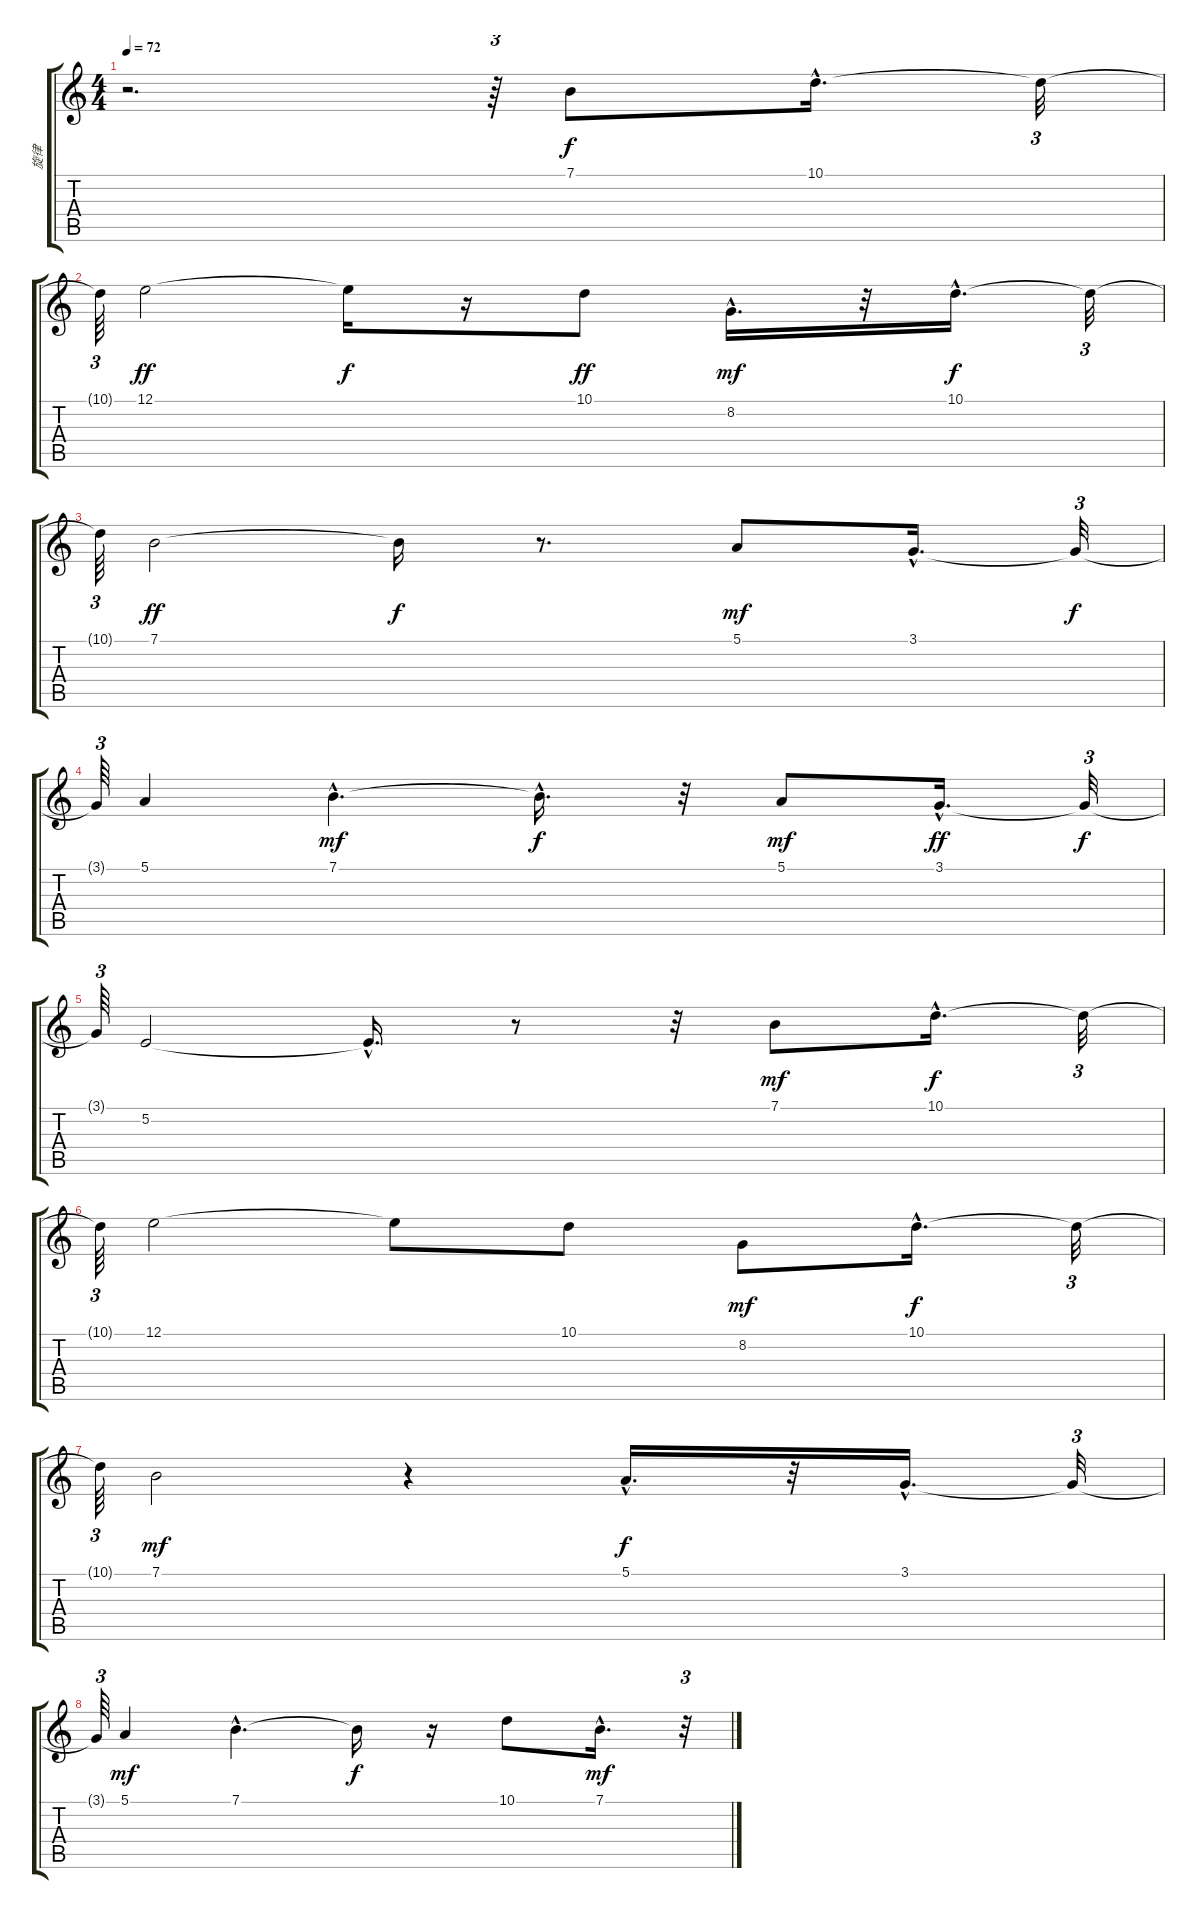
\track ("旋律" "旋律") {instrument panflute}
\staff {score tabs}
\tuning (E4 B3 G3 D3 A2 E2) {hide}
\ts (4 4)
\tempo 72
\clef g2
\ks c
r.2{d dy f} r.64{tu (3 2)} 7.1.8 10.1{hac}.16{d} 10.1{t}.32{tu (3 2)} |
10.1{t}.64{tu (3 2)} 12.1.2{dy ff} 12.1{t}.16{dy f} r.16 10.1.8{dy ff} 8.2{hac}.16{d dy mf} r.32 10.1{hac}.16{d dy f} 10.1{t}.32{tu (3 2)} |
10.1{t}.64{tu (3 2)} 7.1.2{dy ff} 7.1{t}.16{dy f} r.8{d} 5.1.8{dy mf} 3.1{hac}.16{d} 3.1{t}.32{tu (3 2) dy f} |
3.1{t}.64{tu (3 2)} 5.1.4 7.1{hac}.4{d dy mf} 7.1{hac t}.16{d dy f} r.32 5.1.8{dy mf} 3.1{hac}.16{d dy ff} 3.1{t}.32{tu (3 2) dy f} |
3.1{t}.64{tu (3 2)} 5.2.2 5.2{hac t}.16{d} r.8 r.32 7.1.8{dy mf} 10.1{hac}.16{d dy f} 10.1{t}.32{tu (3 2)} |
10.1{t}.64{tu (3 2)} 12.1.2 12.1{t}.8 10.1.8 8.2.8{dy mf} 10.1{hac}.16{d dy f} 10.1{t}.32{tu (3 2)} |
10.1{t}.64{tu (3 2)} 7.1.2{dy mf} r.4 5.1{hac}.16{d dy f} r.32 3.1{hac}.16{d} 3.1{t}.32{tu (3 2)} |
3.1{t}.64{tu (3 2)} 5.1.4{dy mf} 7.1{hac}.4{d} 7.1{t}.16{dy f} r.16 10.1.8 7.1{hac}.16{d dy mf} r.32{tu (3 2)}
